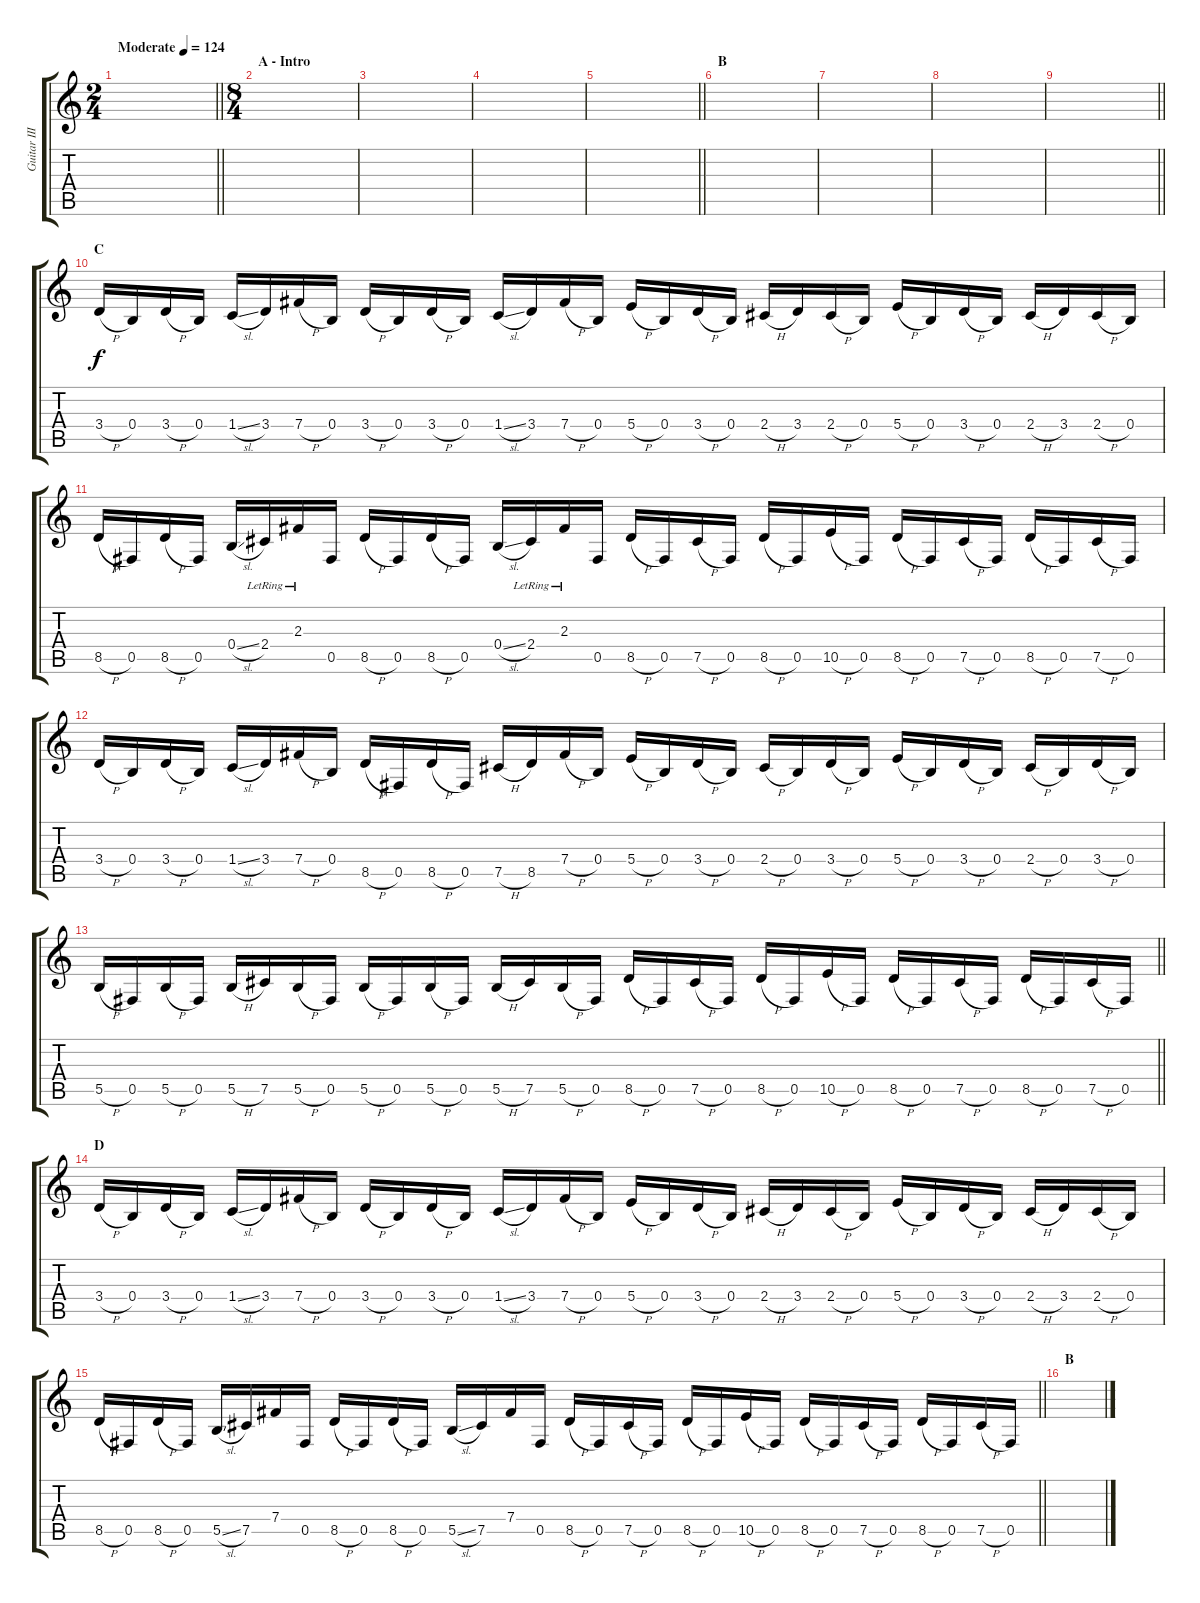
\track ("Guitar III" "Guitar III") {instrument distortionguitar}
\staff {score tabs}
\tuning (Db4 Ab3 E3 B2 Gb2 B1) {hide}
\ts (2 4)
\tempo (124 "Moderate")
\clef g2
\barLineRight lightlight
\ks c
|
\ts (8 4)
\section ("" "A - Intro")
|
|
|
\barLineRight lightlight
|
\section ("" "B")
|
|
|
\barLineRight lightlight
|
\section ("" "C")
3.4{h}.16 0.4.16 3.4{h}.16 0.4.16 1.4{sl}.16 3.4.16 7.4{h}.16 0.4.16 3.4{h}.16 0.4.16 3.4{h}.16 0.4.16 1.4{sl}.16 3.4.16 7.4{h}.16 0.4.16 5.4{h}.16 0.4.16 3.4{h}.16 0.4.16 2.4{h}.16 3.4.16 2.4{h}.16 0.4.16 5.4{h}.16 0.4.16 3.4{h}.16 0.4.16 2.4{h}.16 3.4.16 2.4{h}.16 0.4.16 |
8.5{h}.16 0.5.16 8.5{h}.16 0.5.16 0.4{sl}.16 2.4{lr}.16 2.3{lr}.16 0.5.16 8.5{h}.16 0.5.16 8.5{h}.16 0.5.16 0.4{sl}.16 2.4{lr}.16 2.3{lr}.16 0.5.16 8.5{h}.16 0.5.16 7.5{h}.16 0.5.16 8.5{h}.16 0.5.16 10.5{h}.16 0.5.16 8.5{h}.16 0.5.16 7.5{h}.16 0.5.16 8.5{h}.16 0.5.16 7.5{h}.16 0.5.16 |
3.4{h}.16 0.4.16 3.4{h}.16 0.4.16 1.4{sl}.16 3.4.16 7.4{h}.16 0.4.16 8.5{h}.16 0.5.16 8.5{h}.16 0.5.16 7.5{h}.16 8.5.16 7.4{h}.16 0.4.16 5.4{h}.16 0.4.16 3.4{h}.16 0.4.16 2.4{h}.16 0.4.16 3.4{h}.16 0.4.16 5.4{h}.16 0.4.16 3.4{h}.16 0.4.16 2.4{h}.16 0.4.16 3.4{h}.16 0.4.16 |
\barLineRight lightlight
5.5{h}.16 0.5.16 5.5{h}.16 0.5.16 5.5{h}.16 7.5.16 5.5{h}.16 0.5.16 5.5{h}.16 0.5.16 5.5{h}.16 0.5.16 5.5{h}.16 7.5.16 5.5{h}.16 0.5.16 8.5{h}.16 0.5.16 7.5{h}.16 0.5.16 8.5{h}.16 0.5.16 10.5{h}.16 0.5.16 8.5{h}.16 0.5.16 7.5{h}.16 0.5.16 8.5{h}.16 0.5.16 7.5{h}.16 0.5.16 |
\section ("" "D")
3.4{h}.16 0.4.16 3.4{h}.16 0.4.16 1.4{sl}.16 3.4.16 7.4{h}.16 0.4.16 3.4{h}.16 0.4.16 3.4{h}.16 0.4.16 1.4{sl}.16 3.4.16 7.4{h}.16 0.4.16 5.4{h}.16 0.4.16 3.4{h}.16 0.4.16 2.4{h}.16 3.4.16 2.4{h}.16 0.4.16 5.4{h}.16 0.4.16 3.4{h}.16 0.4.16 2.4{h}.16 3.4.16 2.4{h}.16 0.4.16 |
\barLineRight lightlight
8.5{h}.16 0.5.16 8.5{h}.16 0.5.16 5.5{sl}.16 7.5.16 7.4.16 0.5.16 8.5{h}.16 0.5.16 8.5{h}.16 0.5.16 5.5{sl}.16 7.5.16 7.4.16 0.5.16 8.5{h}.16 0.5.16 7.5{h}.16 0.5.16 8.5{h}.16 0.5.16 10.5{h}.16 0.5.16 8.5{h}.16 0.5.16 7.5{h}.16 0.5.16 8.5{h}.16 0.5.16 7.5{h}.16 0.5.16 |
\section ("" "B")
